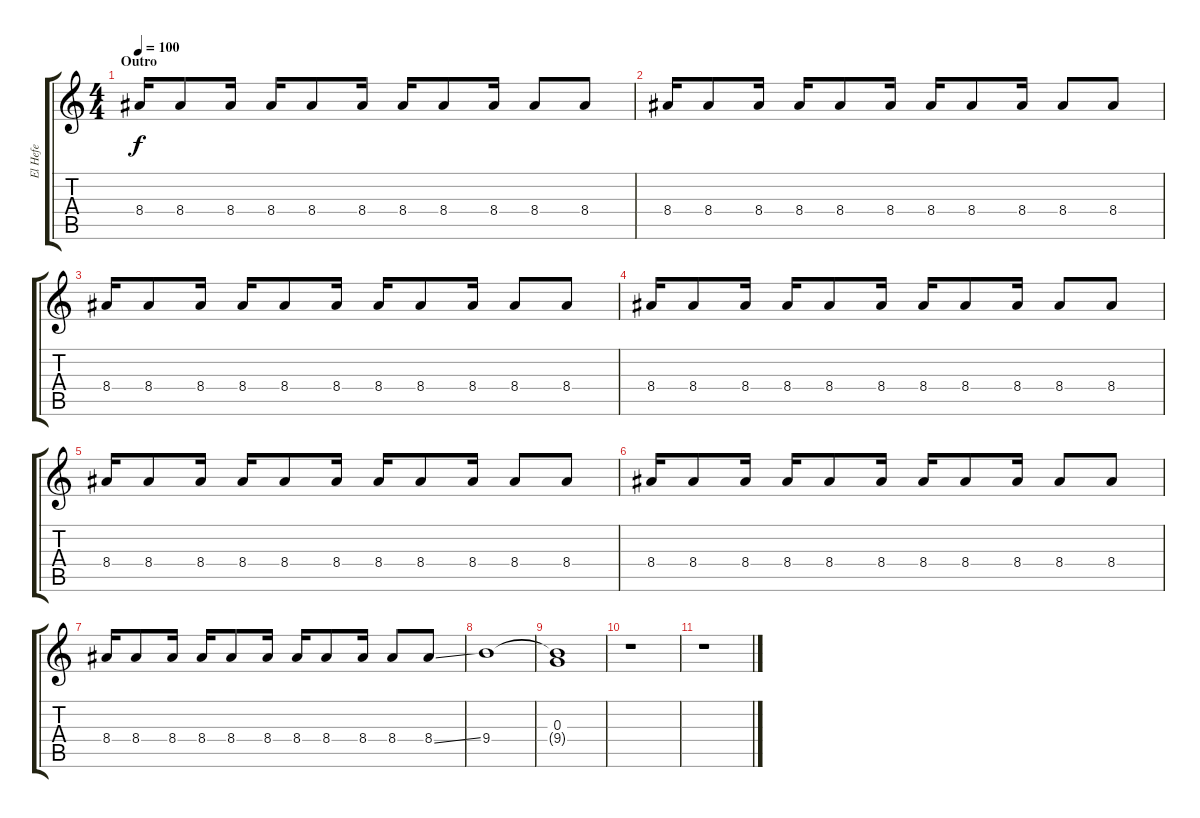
\track ("El Hefe" "El Hefe") {instrument overdrivenguitar}
\staff {score tabs}
\tuning (E4 B3 G3 D3 A2 E2) {hide}
\ts (4 4)
\section ("" "Outro")
\tempo 100
\clef g2
\ks c
8.4.16{dy f volume 16} 8.4.8 8.4.16 8.4.16 8.4.8 8.4.16 8.4.16 8.4.8 8.4.16 8.4.8 8.4.8 |
8.4.16 8.4.8 8.4.16 8.4.16 8.4.8 8.4.16 8.4.16 8.4.8 8.4.16 8.4.8 8.4.8 |
8.4.16 8.4.8 8.4.16 8.4.16 8.4.8 8.4.16 8.4.16 8.4.8 8.4.16 8.4.8 8.4.8 |
8.4.16 8.4.8 8.4.16 8.4.16 8.4.8 8.4.16 8.4.16 8.4.8 8.4.16 8.4.8 8.4.8 |
8.4.16 8.4.8 8.4.16 8.4.16 8.4.8 8.4.16 8.4.16 8.4.8 8.4.16 8.4.8 8.4.8 |
8.4.16 8.4.8 8.4.16 8.4.16 8.4.8 8.4.16 8.4.16 8.4.8 8.4.16 8.4.8 8.4.8 |
8.4.16 8.4.8 8.4.16 8.4.16 8.4.8 8.4.16 8.4.16 8.4.8 8.4.16 8.4.8 8.4{ss}.8 |
9.4.1 |
(0.3 9.4{t}).1 |
r.1 |
r.1
